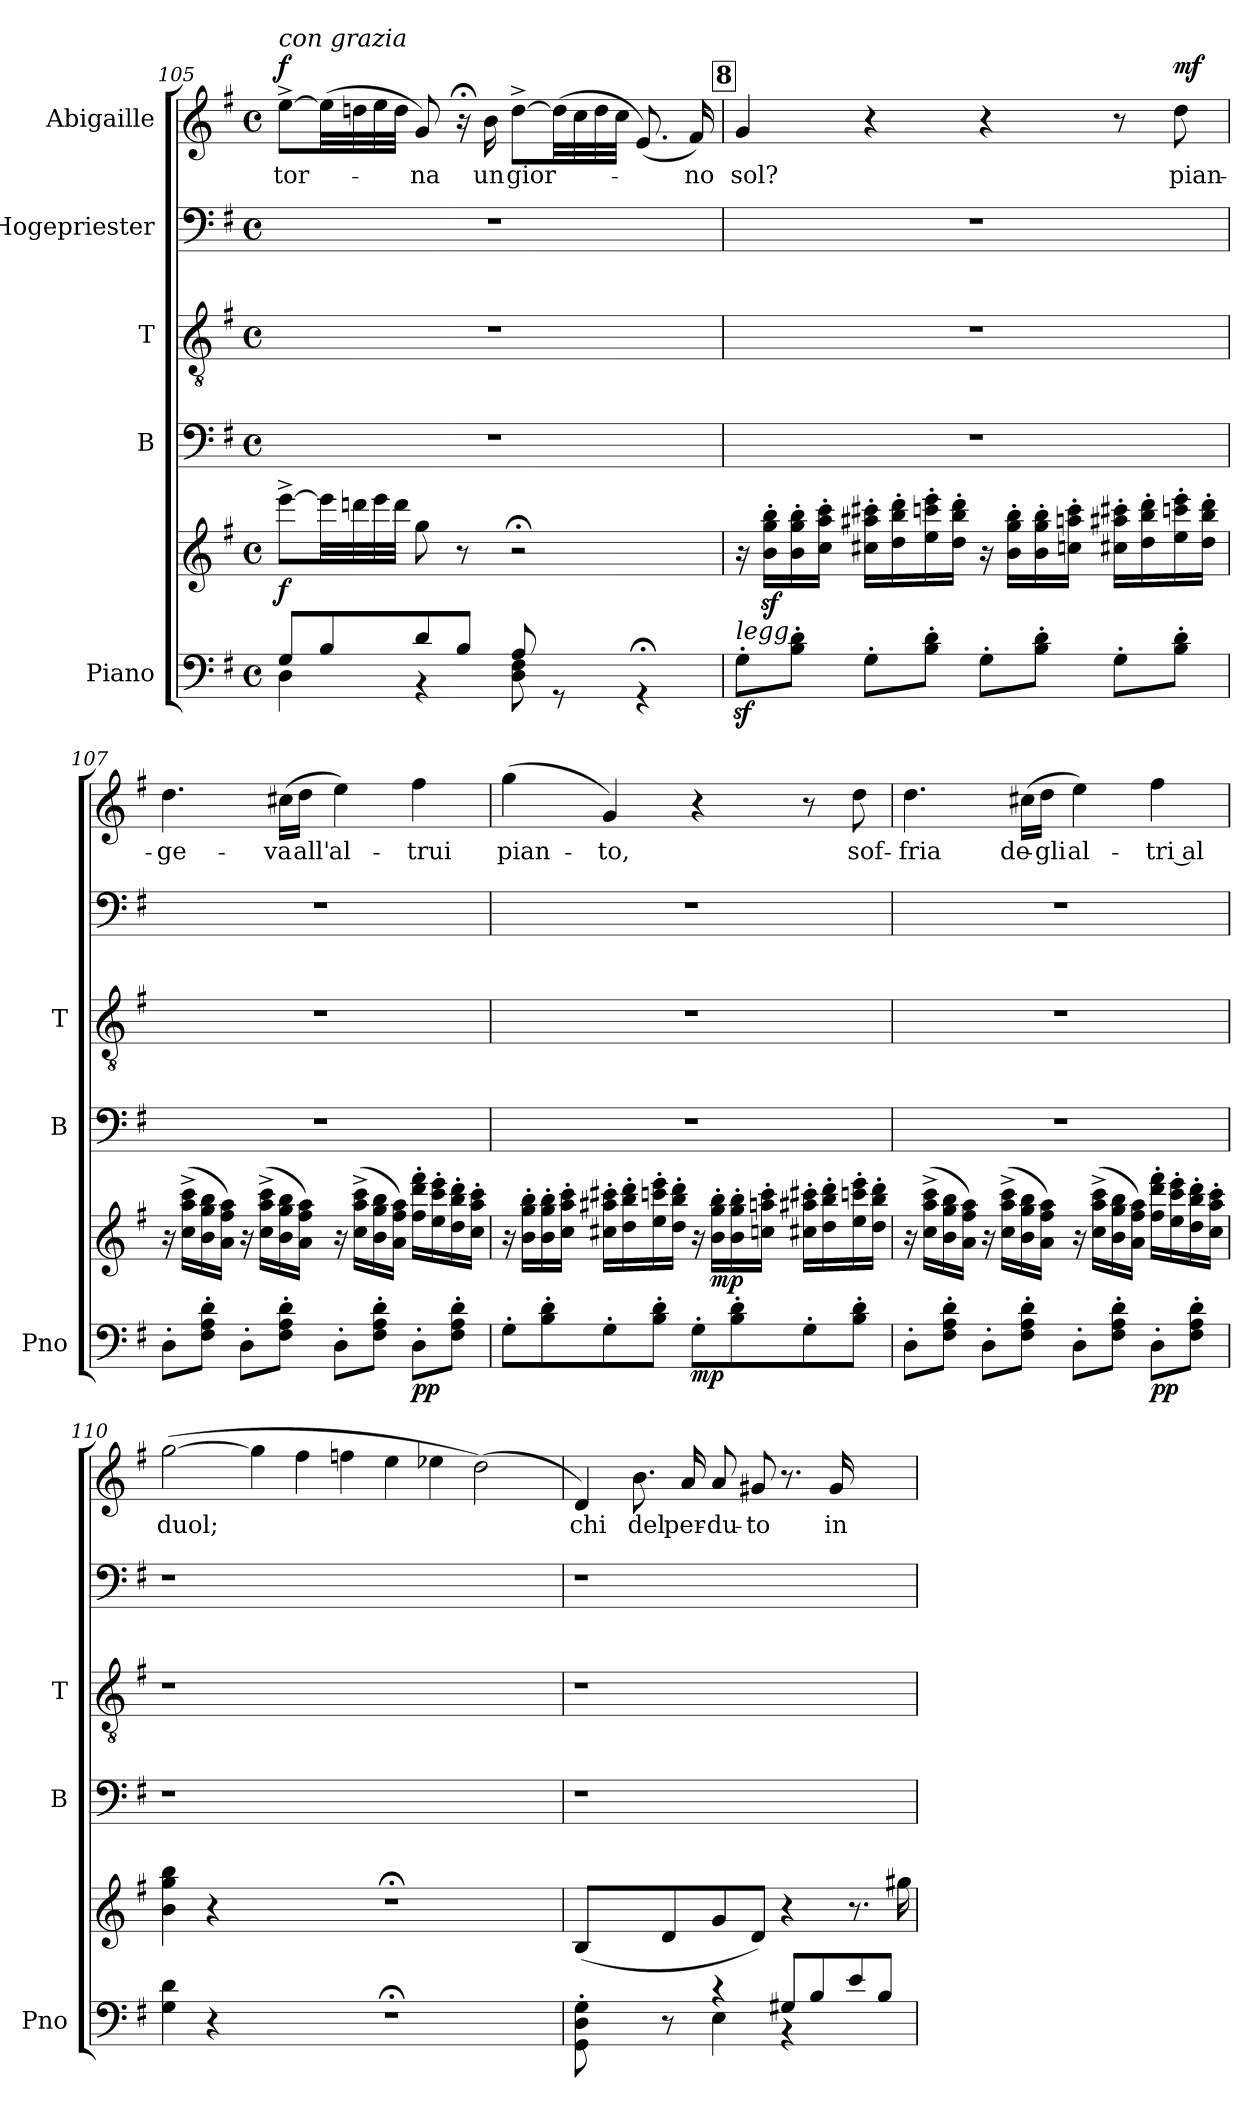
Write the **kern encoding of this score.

**kern	**kern	**dynam	**kern	**kern	**kern	**kern	**text	**dynam
*part5	*part5	*part5	*part4	*part3	*part2	*part1	*part1	*part1
*staff6	*staff5	*staff5/6	*staff4	*staff3	*staff2	*staff1	*staff1	*staff1
*I"Piano	*	*	*I"B	*I"T	*I"Hogepriester	*I"Abigaille	*	*
*I'Pno	*	*	*I'B	*I'T	*	*	*	*
*clefF4	*clefG2	*	*clefF4	*clefGv2	*clefF4	*clefG2	*	*
*k[f#]	*k[f#]	*	*k[f#]	*k[f#]	*k[f#]	*k[f#]	*	*
*M4/4	*M4/4	*	*M4/4	*M4/4	*M4/4	*M4/4	*	*
*met(c)	*met(c)	*	*met(c)	*met(c)	*met(c)	*met(c)	*	*
=105	=105	=105	=105	=105	=105	=105	=105	=105
*^	*	*	*	*	*	*	*	*
!	!	!	!	!	!	!	!LO:TX:a:i:t=con grazia	!	!
!	!	!	!LO:DY:b	!	!	!	!	!LO:LY:b	!LO:DY:a
8G/L	4D\	[8eee^\L	f	1r	1r	1r	[8ee^\L	tor-	f
8B/	.	32eee\LL]	.	.	.	.	(32ee\LL]	.	.
.	.	32dddn\	.	.	.	.	32ddn\	.	.
.	.	32eee\	.	.	.	.	32ee\	.	.
.	.	32ddd\JJJ	.	.	.	.	32dd\JJJ	.	.
!	!	!	!	!	!	!	!	!LO:LY:b	!
8d/	4r	8gg\	.	.	.	.	8g/)	-na	.
8B/J	.	8r	.	.	.	.	16r;<	.	.
!	!	!	!	!	!	!	!	!LO:LY:b	!
.	.	.	.	.	.	.	16b\	un	.
!	!	!	!	!	!	!	!	!LO:LY:b	!
8A/	8D\ 8F#\	2r;<	.	.	.	.	[8dd^\L	gior-	.
8rGG	4.ryy	.	.	.	.	.	(32dd\LL]	.	.
.	.	.	.	.	.	.	32cc\	.	.
.	.	.	.	.	.	.	32dd\	.	.
.	.	.	.	.	.	.	32cc\JJJ	.	.
4r;<GG	.	.	.	.	.	.	(8.e/)	.	.
!	!	!	!	!	!	!	!	!LO:LY:b	!
.	.	.	.	.	.	.	16f#/)	-no	.
*v	*v	*	*	*	*	*	*	*	*
!!LO:LB:g=z
!!LO:REH:place=s1:a:B:fs=14:t=8
=106	=106	=106	=106	=106	=106	=106	=106	=106
!LO:TX:a:i:t=legg.	!	!	!	!	!	!	!	!
!	!	!	!	!	!	!	!LO:LY:b	!
8Gz<'\L	16r	.	1r	1r	1r	4g/	sol?	.
.	16b\z<' 16gg\z<' 16bb\z<'LL	.	.	.	.	.	.	.
8B\' 8d\'J	16b\' 16gg\' 16bb\'	.	.	.	.	.	.	.
.	16cc\' 16aa\' 16ccc\'JJ	.	.	.	.	.	.	.
8G'\L	16cc#X\' 16aa#X\' 16ccc#X\'LL	.	.	.	.	4r	.	.
.	16dd\' 16bb\' 16ddd\'	.	.	.	.	.	.	.
8B\' 8d\'J	16ee\' 16cccn\' 16eee\'	.	.	.	.	.	.	.
.	16dd\' 16bb\' 16ddd\'JJ	.	.	.	.	.	.	.
8G'\L	16r	.	.	.	.	4r	.	.
.	16b\' 16gg\' 16bb\'LL	.	.	.	.	.	.	.
8B\' 8d\'J	16b\' 16gg\' 16bb\'	.	.	.	.	.	.	.
.	16ccn\' 16aan\' 16ccc\'JJ	.	.	.	.	.	.	.
8G'\L	16cc#X\' 16aa#X\' 16ccc#X\'LL	.	.	.	.	8r	.	.
.	16dd\' 16bb\' 16ddd\'	.	.	.	.	.	.	.
!	!	!	!	!	!	!	!LO:LY:b	!LO:DY:a
8B\' 8d\'J	16ee\' 16cccn\' 16eee\'	.	.	.	.	8dd\	pian-	mf
.	16dd\' 16bb\' 16ddd\'JJ	.	.	.	.	.	.	.
=107	=107	=107	=107	=107	=107	=107	=107	=107
!	!	!	!	!	!	!	!LO:LY:b	!
8D'\L	16r	.	1r	1r	1r	4.dd\	-ge-	.
.	(16cc\^ 16aa\^ 16ccc\^LL	.	.	.	.	.	.	.
8F#\' 8A\' 8d\'J	16b\ 16gg\ 16bb\	.	.	.	.	.	.	.
.	16a\ 16ff#\ 16aa\JJ)	.	.	.	.	.	.	.
8D'\L	16r	.	.	.	.	.	.	.
.	(16cc\^ 16aa\^ 16ccc\^LL	.	.	.	.	.	.	.
!	!	!	!	!	!	!	!LO:LY:b	!
8F#\' 8A\' 8d\'J	16b\ 16gg\ 16bb\	.	.	.	.	(16cc#X\LL	-va	.
!	!	!	!	!	!	!	!LO:LY:b	!
.	16a\ 16ff#\ 16aa\JJ)	.	.	.	.	16dd\JJ	all'	.
!	!	!	!	!	!	!	!LO:LY:b	!
8D'\L	16r	.	.	.	.	4ee\)	al-	.
.	(16cc\^ 16aa\^ 16ccc\^LL	.	.	.	.	.	.	.
8F#\' 8A\' 8d\'J	16b\ 16gg\ 16bb\	.	.	.	.	.	.	.
.	16a\ 16ff#\ 16aa\JJ)	.	.	.	.	.	.	.
!	!	!LO:DY:b=2	!	!	!	!	!LO:LY:b	!
!	!	!LO:DY:n=1:b	!	!	!	!	!	!
8D'\L	16ff#\' 16ddd\' 16fff#\'LL	p p	.	.	.	4ff#\	-trui	.
.	16ee\' 16ccc\' 16eee\'	.	.	.	.	.	.	.
8F#\' 8A\' 8d\'J	16dd\' 16bb\' 16ddd\'	.	.	.	.	.	.	.
.	16cc\' 16aa\' 16ccc\'JJ	.	.	.	.	.	.	.
!!LO:LB:g=z
=108	=108	=108	=108	=108	=108	=108	=108	=108
!	!	!	!	!	!	!	!LO:LY:b	!
8G'\L	16r	.	1r	1r	1r	(4gg\	pian-	.
.	16b\' 16gg\' 16bb\'LL	.	.	.	.	.	.	.
8B\' 8d\'	16b\' 16gg\' 16bb\'	.	.	.	.	.	.	.
.	16cc\' 16aa\' 16ccc\'JJ	.	.	.	.	.	.	.
!	!	!	!	!	!	!	!LO:LY:b	!
8G'\	16cc#X\' 16aa#X\' 16ccc#X\'LL	.	.	.	.	4g/)	-to,	.
.	16dd\' 16bb\' 16ddd\'	.	.	.	.	.	.	.
8B\' 8d\'J	16ee\' 16cccn\' 16eee\'	.	.	.	.	.	.	.
.	16dd\' 16bb\' 16ddd\'JJ	.	.	.	.	.	.	.
!	!	!LO:DY:b=2	!	!	!	!	!	!
8G'\L	16r	mp	.	.	.	4r	.	.
!	!	!LO:DY:b	!	!	!	!	!	!
.	16b\' 16gg\' 16bb\'LL	mp	.	.	.	.	.	.
8B\' 8d\'	16b\' 16gg\' 16bb\'	.	.	.	.	.	.	.
.	16ccn\' 16aan\' 16ccc\'JJ	.	.	.	.	.	.	.
8G'\	16cc#X\' 16aa#X\' 16ccc#X\'LL	.	.	.	.	8r	.	.
.	16dd\' 16bb\' 16ddd\'	.	.	.	.	.	.	.
!	!	!	!	!	!	!	!LO:LY:b	!
8B\' 8d\'J	16ee\' 16cccn\' 16eee\'	.	.	.	.	8dd\	sof-	.
.	16dd\' 16bb\' 16ddd\'JJ	.	.	.	.	.	.	.
=109	=109	=109	=109	=109	=109	=109	=109	=109
!	!	!	!	!	!	!	!LO:LY:b	!
8D'\L	16r	.	1r	1r	1r	4.dd\	-fria	.
.	(16cc\^ 16aa\^ 16ccc\^LL	.	.	.	.	.	.	.
8F#\' 8A\' 8d\'J	16b\ 16gg\ 16bb\	.	.	.	.	.	.	.
.	16a\ 16ff#\ 16aa\JJ)	.	.	.	.	.	.	.
8D'\L	16r	.	.	.	.	.	.	.
.	(16cc\^ 16aa\^ 16ccc\^LL	.	.	.	.	.	.	.
!	!	!	!	!	!	!	!LO:LY:b	!
8F#\' 8A\' 8d\'J	16b\ 16gg\ 16bb\	.	.	.	.	(16cc#X\LL	de-	.
!	!	!	!	!	!	!	!LO:LY:b	!
.	16a\ 16ff#\ 16aa\JJ)	.	.	.	.	16dd\JJ	-gli	.
!	!	!	!	!	!	!	!LO:LY:b	!
8D'\L	16r	.	.	.	.	4ee\)	al-	.
.	(16cc\^ 16aa\^ 16ccc\^LL	.	.	.	.	.	.	.
8F#\' 8A\' 8d\'J	16b\ 16gg\ 16bb\	.	.	.	.	.	.	.
.	16a\ 16ff#\ 16aa\JJ)	.	.	.	.	.	.	.
!	!	!LO:DY:b=2	!	!	!	!	!LO:LY:b	!
!	!	!LO:DY:n=1:b	!	!	!	!	!	!
8D'\L	16ff#\' 16ddd\' 16fff#\'LL	p p	.	.	.	4ff#\	-tri al	.
.	16ee\' 16ccc\' 16eee\'	.	.	.	.	.	.	.
8F#\' 8A\' 8d\'J	16dd\' 16bb\' 16ddd\'	.	.	.	.	.	.	.
.	16cc\' 16aa\' 16ccc\'JJ	.	.	.	.	.	.	.
=110	=110	=110	=110	=110	=110	=110	=110	=110
!	!	!	!	!	!	!	!LO:LY:b	!
4G\ 4d\	4b\ 4gg\ 4bb\	.	1r	1r	1r	([2gg\	duol;	.
4r	4r	.	.	.	.	.	.	.
2ryy	2ryy	.	.	.	.	4gg!\]	.	.
.	.	.	.	.	.	4ff#!\	.	.
4ryy	4ryy	.	1ryy	1ryy	1ryy	4ffn!\	.	.
1r;<	1r;<	.	.	.	.	4ee!\	.	.
.	.	.	.	.	.	4ee-X!\	.	.
.	.	.	.	.	.	(2dd\)	.	.
.	.	.	4ryy	4ryy	4ryy	.	.	.
!!LO:LB:g=z
=111	=111	=111	=111	=111	=111	=111	=111	=111
*^	*	*	*	*	*	*	*	*
!	!	!	!	!	!	!	!	!LO:LY:b	!
8GG\' 8D\' 8G\'	2ryy	(8B/L	.	1r	1r	1r	4d/)	chi	.
4ryy	.	4ryy	.	.	.	.	.	.	.
!	!	!	!	!	!	!	!	!LO:LY:b	!
.	.	.	.	.	.	.	8.b\	del	.
8r	.	8d/	.	.	.	.	.	.	.
!	!	!	!	!	!	!	!	!LO:LY:b	!
.	.	.	.	.	.	.	16a/	per-	.
!	!	!	!	!	!	!	!	!LO:LY:b	!
4r	4E\	8g/	.	.	.	.	8a/	-du-	.
!	!	!	!	!	!	!	!	!LO:LY:b	!
.	.	8d/J)	.	.	.	.	8g#X/	-to	.
8G#X/L	4r	4r	.	.	.	.	8.r	.	.
8B/	.	.	.	.	.	.	.	.	.
!	!	!	!	!	!	!	!	!LO:LY:b	!
.	.	.	.	.	.	.	16g#/	in-	.
8e/	4ryy	8.r	.	4ryy	4ryy	4ryy	4ryy	.	.
8B/J	.	.	.	.	.	.	.	.	.
.	.	16gg#X\	.	.	.	.	.	.	.
*v	*v	*	*	*	*	*	*	*	*
=	=	=	=	=	=	=	=	=
*-	*-	*-	*-	*-	*-	*-	*-	*-
